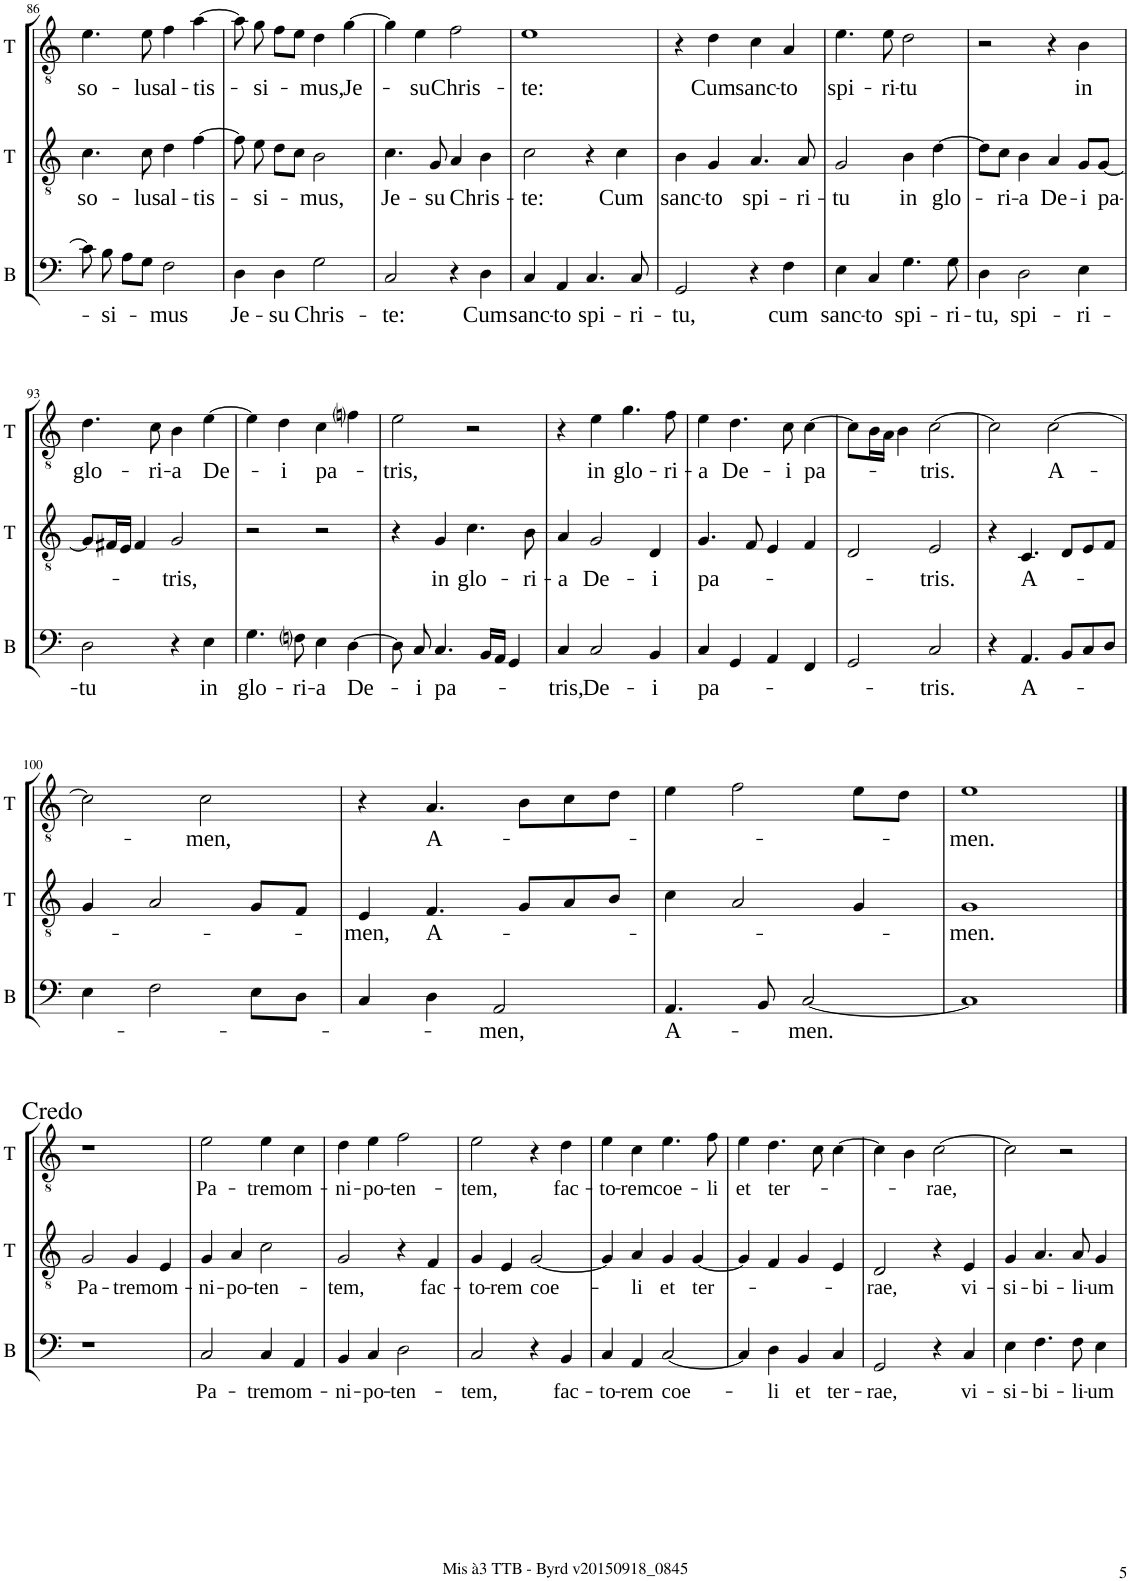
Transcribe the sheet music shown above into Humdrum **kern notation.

**kern	**text	**kern	**text	**kern	**text
*part3	*part3	*part2	*part2	*part1	*part1
*staff3	*staff3	*staff2	*staff2	*staff1	*staff1
*I"B	*	*I"T	*	*I"T	*
*I'B	*	*I'T	*	*I'T	*
!!LO:PB:g=z
*clefF4	*	*clefGv2	*	*clefGv2	*
*k[]	*	*k[]	*	*k[]	*
*M2/2	*	*M2/2	*	*M2/2	*
*met(c|)	*	*met(c|)	*	*met(c|)	*
=86	=86	=86	=86	=86	=86
!	!	!	!LO:LY:b	!	!LO:LY:b
8c\]	.	4.c\	so-	4.e\	so-
!	!LO:LY:b	!	!	!	!
8B\	-si-	.	.	.	.
8A\L	.	.	.	.	.
!	!	!	!LO:LY:b	!	!LO:LY:b
8G\J	.	8c\	-lus	8e\	-lus
!	!LO:LY:b	!	!LO:LY:b	!	!LO:LY:b
2F\	-mus	4d\	al-	4f\	al-
!	!	!	!LO:LY:b	!	!LO:LY:b
.	.	[4f\	-tis-	[4a\	-tis-
=87	=87	=87	=87	=87	=87
!	!LO:LY:b	!	!	!	!
4D\	Je-	8f\]	.	8a\]	.
!	!	!	!LO:LY:b	!	!LO:LY:b
.	.	8e\	-si-	8g\	-si-
!	!LO:LY:b	!	!	!	!
4D\	-su	8d\L	.	8f\L	.
.	.	8c\J	.	8e\J	.
!	!LO:LY:b	!	!LO:LY:b	!	!LO:LY:b
2G\	Chris-	2B\	-mus,	4d\	-mus,
!	!	!	!	!	!LO:LY:b
.	.	.	.	[4g\	Je-
=88	=88	=88	=88	=88	=88
!	!LO:LY:b	!	!LO:LY:b	!	!
2C/	-te:	4.c\	Je-	4g\]	.
!	!	!	!	!	!LO:LY:b
.	.	.	.	4e\	-su
!	!	!	!LO:LY:b	!	!
.	.	8G/	-su	.	.
!	!	!	!LO:LY:b	!	!LO:LY:b
4r	.	4A/	Chris-	2f\	Chris-
!	!LO:LY:b	!	!	!	!
4D\	Cum	4B\	.	.	.
=89	=89	=89	=89	=89	=89
!	!LO:LY:b	!	!LO:LY:b	!	!LO:LY:b
4C/	sanc-	2c\	-te:	1e	-te:
!	!LO:LY:b	!	!	!	!
4AA/	-to	.	.	.	.
!	!LO:LY:b	!	!	!	!
4.C/	spi-	4r	.	.	.
!	!	!	!LO:LY:b	!	!
.	.	4c\	Cum	.	.
!	!LO:LY:b	!	!	!	!
8C/	-ri-	.	.	.	.
=90	=90	=90	=90	=90	=90
!	!LO:LY:b	!	!LO:LY:b	!	!
2GG/	-tu,	4B\	sanc-	4r	.
!	!	!	!LO:LY:b	!	!LO:LY:b
.	.	4G/	-to	4d\	Cum
!	!	!	!LO:LY:b	!	!LO:LY:b
4r	.	4.A/	spi-	4c\	sanc-
!	!LO:LY:b	!	!	!	!LO:LY:b
4F\	cum	.	.	4A/	-to
!	!	!	!LO:LY:b	!	!
.	.	8A/	-ri-	.	.
=91	=91	=91	=91	=91	=91
!	!LO:LY:b	!	!LO:LY:b	!	!LO:LY:b
4E\	sanc-	2G/	-tu	4.e\	spi-
!	!LO:LY:b	!	!	!	!
4C/	-to	.	.	.	.
!	!	!	!	!	!LO:LY:b
.	.	.	.	8e\	-ri-
!	!LO:LY:b	!	!LO:LY:b	!	!LO:LY:b
4.G\	spi-	4B\	in	2d\	-tu
!	!	!	!LO:LY:b	!	!
.	.	[4d\	glo-	.	.
!	!LO:LY:b	!	!	!	!
8G\	-ri-	.	.	.	.
=92	=92	=92	=92	=92	=92
!	!LO:LY:b	!	!	!	!
4D\	-tu,	8d\L]	.	2r	.
!	!	!	!LO:LY:b	!	!
.	.	8c\J	-ri-	.	.
!	!LO:LY:b	!	!LO:LY:b	!	!
2D\	spi-	4B\	-a	.	.
!	!	!	!LO:LY:b	!	!
.	.	4A/	De-	4r	.
!	!LO:LY:b	!	!LO:LY:b	!	!LO:LY:b
4E\	-ri-	8G/L	-i	4B\	in
!	!	!	!LO:LY:b	!	!
.	.	[8G/J	pa-	.	.
!!LO:LB:g=z
=93	=93	=93	=93	=93	=93
!	!LO:LY:b	!	!	!	!LO:LY:b
2D\	-tu	8G/L]	.	4.d\	glo-
.	.	16F#X/L	.	.	.
.	.	16E/JJ	.	.	.
.	.	4F#/	.	.	.
!	!	!	!	!	!LO:LY:b
.	.	.	.	8c\	-ri-
!	!	!	!LO:LY:b	!	!LO:LY:b
4r	.	2G/	-tris,	4B\	-a
!	!LO:LY:b	!	!	!	!LO:LY:b
4E\	in	.	.	[4e\	De-
=94	=94	=94	=94	=94	=94
!	!LO:LY:b	!	!	!	!
4.G\	glo-	2r	.	4e\]	.
!	!	!	!	!	!LO:LY:b
.	.	.	.	4d\	-i
!	!LO:LY:b	!	!	!	!
8Fni\	-ri-	.	.	.	.
!	!LO:LY:b	!	!	!	!LO:LY:b
4E\	-a	2r	.	4c\	pa-
!	!LO:LY:b	!	!	!	!
[4D\	De-	.	.	4fni\	.
=95	=95	=95	=95	=95	=95
!	!	!	!	!	!LO:LY:b
8D\]	.	4r	.	2e\	-tris,
!	!LO:LY:b	!	!	!	!
8C/	-i	.	.	.	.
!	!LO:LY:b	!	!LO:LY:b	!	!
4.C/	pa-	4G/	in	.	.
!	!	!	!LO:LY:b	!	!
.	.	4.c\	glo-	2r	.
16BB/LL	.	.	.	.	.
16AA/JJ	.	.	.	.	.
4GG/	.	.	.	.	.
!	!	!	!LO:LY:b	!	!
.	.	8B\	-ri-	.	.
=96	=96	=96	=96	=96	=96
!	!LO:LY:b	!	!LO:LY:b	!	!
4C/	-tris,	4A/	-a	4r	.
!	!LO:LY:b	!	!LO:LY:b	!	!LO:LY:b
2C/	De-	2G/	De-	4e\	in
!	!	!	!	!	!LO:LY:b
.	.	.	.	4.g\	glo-
!	!LO:LY:b	!	!LO:LY:b	!	!
4BB/	-i	4D/	-i	.	.
!	!	!	!	!	!LO:LY:b
.	.	.	.	8f\	-ri-
=97	=97	=97	=97	=97	=97
!	!LO:LY:b	!	!LO:LY:b	!	!LO:LY:b
4C/	pa-	4.G/	pa-	4e\	-a
!	!	!	!	!	!LO:LY:b
4GG/	.	.	.	4.d\	De-
.	.	8F/	.	.	.
4AA/	.	4E/	.	.	.
!	!	!	!	!	!LO:LY:b
.	.	.	.	8c\	-i
!	!	!	!	!	!LO:LY:b
4FF/	.	4F/	.	[4c\	pa-
=98	=98	=98	=98	=98	=98
2GG/	.	2D/	.	8c\L]	.
.	.	.	.	16B\L	.
.	.	.	.	16A\JJ	.
.	.	.	.	4B\	.
!	!LO:LY:b	!	!LO:LY:b	!	!LO:LY:b
2C/	-tris.	2E/	-tris.	[2c\	-tris.
=99	=99	=99	=99	=99	=99
4r	.	4r	.	2c\]	.
!	!LO:LY:b	!	!LO:LY:b	!	!
4.AA/	A-	4.C/	A-	.	.
!	!	!	!	!	!LO:LY:b
.	.	.	.	[2c\	A-
8BB/L	.	8D/L	.	.	.
8C/	.	8E/	.	.	.
8D/J	.	8F/J	.	.	.
!!LO:LB:g=z
=100	=100	=100	=100	=100	=100
4E\	.	4G/	.	2c\]	.
2F\	.	2A/	.	.	.
!	!	!	!	!	!LO:LY:b
.	.	.	.	2c\	-men,
8E\L	.	8G/L	.	.	.
8D\J	.	8F/J	.	.	.
=101	=101	=101	=101	=101	=101
!	!	!	!LO:LY:b	!	!
4C/	.	4E/	-men,	4r	.
!	!	!	!LO:LY:b	!	!LO:LY:b
4D\	.	4.F/	A-	4.A/	A-
!	!LO:LY:b	!	!	!	!
2AA/	-men,	.	.	.	.
.	.	8G/L	.	8B\L	.
.	.	8A/	.	8c\	.
.	.	8B/J	.	8d\J	.
=102	=102	=102	=102	=102	=102
!	!LO:LY:b	!	!	!	!
4.AA/	A-	4c\	.	4e\	.
.	.	2A/	.	2f\	.
8BB/	.	.	.	.	.
!	!LO:LY:b	!	!	!	!
[2C/	-men.	.	.	.	.
.	.	4G/	.	8e\L	.
.	.	.	.	8d\J	.
=103	=103	=103	=103	=103	=103
!	!	!	!LO:LY:b	!	!LO:LY:b
1C]	.	1G	-men.	1e	-men.
!!LO:LB:g=z
==1	==1	==1	==1	==1	==1
!	!	!	!	!LO:TX:a:t=Credo	!
!	!	!	!LO:LY:b	!	!
1r	.	2G/	Pa-	1r	.
!	!	!	!LO:LY:b	!	!
.	.	4G/	-trem	.	.
!	!	!	!LO:LY:b	!	!
.	.	4E/	om-	.	.
=2	=2	=2	=2	=2	=2
!	!LO:LY:b	!	!LO:LY:b	!	!LO:LY:b
2C/	Pa-	4G/	-ni-	2e\	Pa-
!	!	!	!LO:LY:b	!	!
.	.	4A/	-po-	.	.
!	!LO:LY:b	!	!LO:LY:b	!	!LO:LY:b
4C/	-trem	2c\	-ten-	4e\	-trem
!	!LO:LY:b	!	!	!	!LO:LY:b
4AA/	om-	.	.	4c\	om-
=3	=3	=3	=3	=3	=3
!	!LO:LY:b	!	!LO:LY:b	!	!LO:LY:b
4BB/	-ni-	2G/	-tem,	4d\	-ni-
!	!LO:LY:b	!	!	!	!LO:LY:b
4C/	-po-	.	.	4e\	-po-
!	!LO:LY:b	!	!	!	!LO:LY:b
2D\	-ten-	4r	.	2f\	-ten-
!	!	!	!LO:LY:b	!	!
.	.	4F/	fac-	.	.
=4	=4	=4	=4	=4	=4
!	!LO:LY:b	!	!LO:LY:b	!	!LO:LY:b
2C/	-tem,	4G/	-to-	2e\	-tem,
!	!	!	!LO:LY:b	!	!
.	.	4E/	-rem	.	.
!	!	!	!LO:LY:b	!	!
4r	.	[2G/	coe-	4r	.
!	!LO:LY:b	!	!	!	!LO:LY:b
4BB/	fac-	.	.	4d\	fac-
=5	=5	=5	=5	=5	=5
!	!LO:LY:b	!	!	!	!LO:LY:b
4C/	-to-	4G/]	.	4e\	-to-
!	!LO:LY:b	!	!LO:LY:b	!	!LO:LY:b
4AA/	-rem	4A/	-li	4c\	-rem
!	!LO:LY:b	!	!LO:LY:b	!	!LO:LY:b
[2C/	coe-	4G/	et	4.e\	coe-
!	!	!	!LO:LY:b	!	!
.	.	[4G/	ter-	.	.
!	!	!	!	!	!LO:LY:b
.	.	.	.	8f\	-li
=6	=6	=6	=6	=6	=6
!	!	!	!	!	!LO:LY:b
4C/]	.	4G/]	.	4e\	et
!	!LO:LY:b	!	!	!	!LO:LY:b
4D\	-li	4F/	.	4.d\	ter-
!	!LO:LY:b	!	!	!	!
4BB/	et	4G/	.	.	.
.	.	.	.	8c\	.
!	!LO:LY:b	!	!	!	!
4C/	ter-	4E/	.	[4c\	.
=7	=7	=7	=7	=7	=7
!	!LO:LY:b	!	!LO:LY:b	!	!
2GG/	-rae,	2D/	-rae,	4c\]	.
.	.	.	.	4B\	.
!	!	!	!	!	!LO:LY:b
4r	.	4r	.	[2c\	-rae,
!	!LO:LY:b	!	!LO:LY:b	!	!
4C/	vi-	4E/	vi-	.	.
=8	=8	=8	=8	=8	=8
!	!LO:LY:b	!	!LO:LY:b	!	!
4E\	-si-	4G/	-si-	2c\]	.
!	!LO:LY:b	!	!LO:LY:b	!	!
4.F\	-bi-	4.A/	-bi-	.	.
.	.	.	.	2r	.
!	!LO:LY:b	!	!LO:LY:b	!	!
8F\	-li-	8A/	-li-	.	.
!	!LO:LY:b	!	!LO:LY:b	!	!
4E\	-um	4G/	-um	.	.
=	=	=	=	=	=
*-	*-	*-	*-	*-	*-
